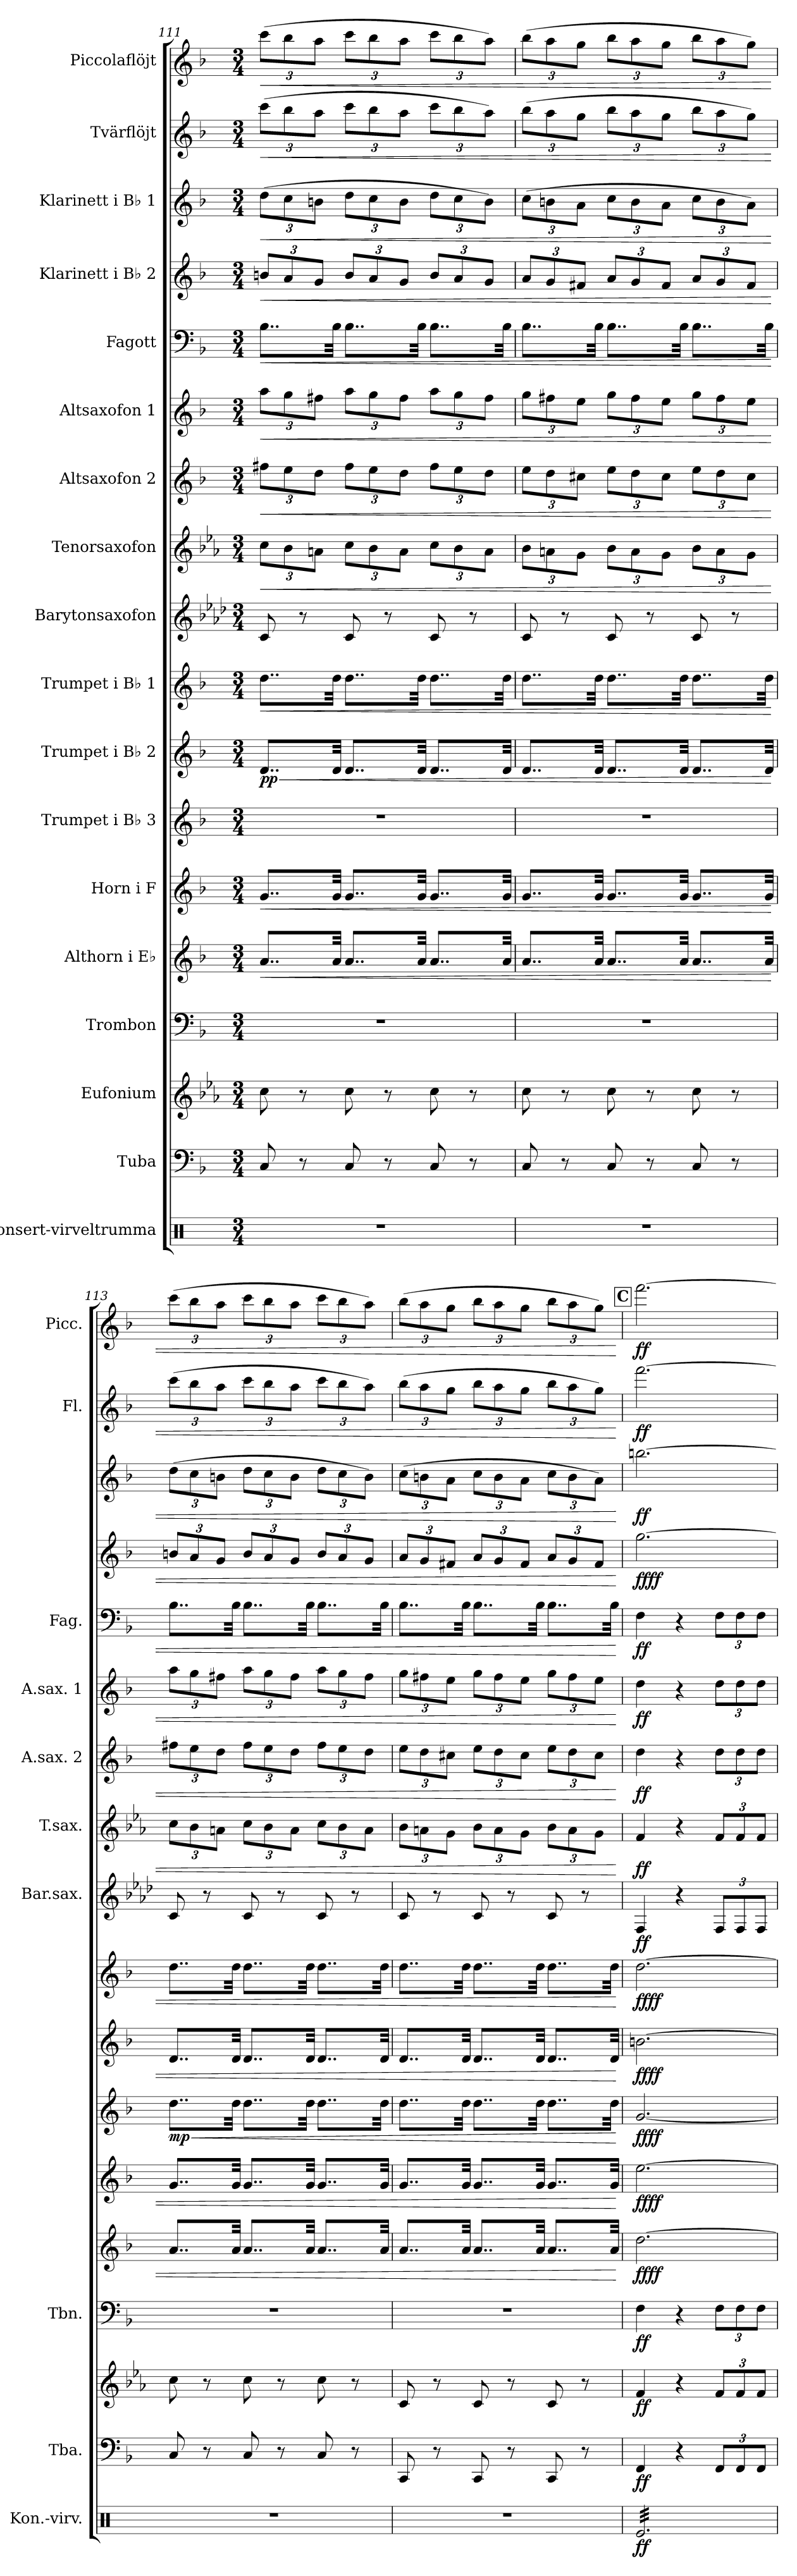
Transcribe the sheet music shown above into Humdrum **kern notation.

**kern	**dynam	**kern	**dynam	**kern	**dynam	**kern	**dynam	**kern	**dynam	**kern	**dynam	**kern	**dynam	**kern	**dynam	**kern	**dynam	**kern	**dynam	**kern	**dynam	**kern	**dynam	**kern	**dynam	**kern	**dynam	**kern	**dynam	**kern	**dynam	**kern	**dynam	**kern	**dynam
*part18	*part18	*part17	*part17	*part16	*part16	*part15	*part15	*part14	*part14	*part13	*part13	*part12	*part12	*part11	*part11	*part10	*part10	*part9	*part9	*part8	*part8	*part7	*part7	*part6	*part6	*part5	*part5	*part4	*part4	*part3	*part3	*part2	*part2	*part1	*part1
*staff18	*staff18	*staff17	*staff17	*staff16	*staff16	*staff15	*staff15	*staff14	*staff14	*staff13	*staff13	*staff12	*staff12	*staff11	*staff11	*staff10	*staff10	*staff9	*staff9	*staff8	*staff8	*staff7	*staff7	*staff6	*staff6	*staff5	*staff5	*staff4	*staff4	*staff3	*staff3	*staff2	*staff2	*staff1	*staff1
*I"Konsert-virveltrumma	*	*I"Tuba	*	*I"Eufonium	*	*I"Trombon	*	*I"Althorn i E♭	*	*I"Horn i F	*	*I"Trumpet i B♭ 3	*	*I"Trumpet i B♭ 2	*	*I"Trumpet i B♭ 1	*	*I"Barytonsaxofon	*	*I"Tenorsaxofon	*	*I"Altsaxofon 2	*	*I"Altsaxofon 1	*	*I"Fagott	*	*I"Klarinett i B♭ 2	*	*I"Klarinett i B♭ 1	*	*I"Tvärflöjt	*	*I"Piccolaflöjt	*
*I'Kon.-virv.	*	*I'Tba.	*	*	*	*I'Tbn.	*	*	*	*	*	*	*	*	*	*	*	*I'Bar.sax.	*	*I'T.sax.	*	*I'A.sax. 2	*	*I'A.sax. 1	*	*I'Fag.	*	*	*	*	*	*I'Fl.	*	*I'Picc.	*
*clefX	*	*clefF4	*	*clefG2	*	*clefF4	*	*clefG2	*	*clefG2	*	*clefG2	*	*clefG2	*	*clefG2	*	*clefG2	*	*clefG2	*	*clefG2	*	*clefG2	*	*clefF4	*	*clefG2	*	*clefG2	*	*clefG2	*	*clefG2	*
*	*	*	*	*ITrd8c14	*	*	*	*ITrd5c9	*	*ITrd4c7	*	*ITrd1c2	*	*ITrd1c2	*	*ITrd1c2	*	*ITrd12c21	*	*ITrd8c14	*	*ITrd5c9	*	*ITrd5c9	*	*	*	*ITrd1c2	*	*ITrd1c2	*	*	*	*ITrd-7c-12	*
*k[]	*	*k[b-]	*	*k[b-e-a-]	*	*k[b-]	*	*k[b-e-a-d-]	*	*k[b-e-]	*	*k[b-e-a-]	*	*k[b-e-a-]	*	*k[b-e-a-]	*	*k[b-e-a-d-]	*	*k[b-e-a-]	*	*k[b-e-a-d-]	*	*k[b-e-a-d-]	*	*k[b-]	*	*k[b-e-a-]	*	*k[b-e-a-]	*	*k[b-]	*	*k[b-]	*
*M3/4	*	*M3/4	*	*M3/4	*	*M3/4	*	*M3/4	*	*M3/4	*	*M3/4	*	*M3/4	*	*M3/4	*	*M3/4	*	*M3/4	*	*M3/4	*	*M3/4	*	*M3/4	*	*M3/4	*	*M3/4	*	*M3/4	*	*M3/4	*
=111	=111	=111	=111	=111	=111	=111	=111	=111	=111	=111	=111	=111	=111	=111	=111	=111	=111	=111	=111	=111	=111	=111	=111	=111	=111	=111	=111	=111	=111	=111	=111	=111	=111	=111	=111
!	!	!	!	!	!	!	!	!	!LO:HP:b	!	!LO:HP:b	!	!	!	!LO:HP:b	!	!LO:HP:b	!	!	!	!	!	!	!	!	!	!	!	!	!	!	!	!	!	!
*	*	*	*	*	*	*	*	*	*	*	*	*	*	*	*	*	*	*	*	*Xbrackettup	*	*	*	*	*	*	*	*	*	*	*	*	*	*	*
!	!	!	!	!	!	!	!	!	!	!	!	!	!	!	!	!	!	!	!	!	!LO:HP:b	!	!	!	!	!	!	!	!	!	!	!	!	!	!
*	*	*	*	*	*	*	*	*	*	*	*	*	*	*	*	*	*	*	*	*	*	*Xbrackettup	*	*	*	*	*	*	*	*	*	*	*	*	*
!	!	!	!	!	!	!	!	!	!	!	!	!	!	!	!	!	!	!	!	!	!	!	!LO:HP:b	!	!	!	!	!	!	!	!	!	!	!	!
*	*	*	*	*	*	*	*	*	*	*	*	*	*	*	*	*	*	*	*	*	*	*	*	*Xbrackettup	*	*	*	*	*	*	*	*	*	*	*
!	!	!	!	!	!	!	!	!	!	!	!	!	!	!	!	!	!	!	!	!	!	!	!	!	!LO:HP:b	!	!LO:HP:b	!	!	!	!	!	!	!	!
*	*	*	*	*	*	*	*	*	*	*	*	*	*	*	*	*	*	*	*	*	*	*	*	*	*	*	*	*Xbrackettup	*	*	*	*	*	*	*
!	!	!	!	!	!	!	!	!	!	!	!	!	!	!	!	!	!	!	!	!	!	!	!	!	!	!	!	!	!LO:HP:b	!	!	!	!	!	!
*	*	*	*	*	*	*	*	*	*	*	*	*	*	*	*	*	*	*	*	*	*	*	*	*	*	*	*	*	*	*Xbrackettup	*	*	*	*	*
!	!	!	!	!	!	!	!	!	!	!	!	!	!	!	!	!	!	!	!	!	!	!	!	!	!	!	!	!	!	!	!LO:HP:b	!	!	!	!
*	*	*	*	*	*	*	*	*	*	*	*	*	*	*	*	*	*	*	*	*	*	*	*	*	*	*	*	*	*	*	*	*Xbrackettup	*	*	*
!	!	!	!	!	!	!	!	!	!	!	!	!	!	!	!	!	!	!	!	!	!	!	!	!	!	!	!	!	!	!	!	!	!LO:HP:b	!	!
*	*	*	*	*	*	*	*	*	*	*	*	*	*	*	*	*	*	*	*	*	*	*	*	*	*	*	*	*	*	*	*	*	*	*Xbrackettup	*
!	!	!	!	!	!	!	!	!	!	!	!	!	!	!	!LO:DY:n=1:b	!	!	!	!	!	!	!	!	!	!	!	!	!	!	!	!	!	!	!	!LO:HP:b
2.r	.	8C/	.	8c\	.	2.r	.	8..c/L	<	8..c/L	<	2.r	.	8..c/L	< pp	8..cc\L	<	8C/	.	12c\L	<	12an\L	<	12cc\L	<	8..B-\L	<	12an/L	<	(>12cc\L	<	(>12ccc\L	<	(>12cccc\L	<
.	.	.	.	.	.	.	.	.	.	.	.	.	.	.	.	.	.	.	.	12B-\	.	12g\	.	12b-\	.	.	.	12g/	.	12b-\	.	12bb-\	.	12bbb-\	.
.	.	8r	.	8r	.	.	.	.	.	.	.	.	.	.	.	.	.	8r	.	.	.	.	.	.	.	.	.	.	.	.	.	.	.	.	.
.	.	.	.	.	.	.	.	.	.	.	.	.	.	.	.	.	.	.	.	12An\J	.	12f\J	.	12an\J	.	.	.	12f/J	.	12an\J	.	12aa\J	.	12aaa\J	.
.	.	.	.	.	.	.	.	32c/Jkk	.	32c/Jkk	.	.	.	32c/Jkk	.	32cc\Jkk	.	.	.	.	.	.	.	.	.	32B-\Jkk	.	.	.	.	.	.	.	.	.
.	.	8C/	.	8c\	.	.	.	8..c/L	.	8..c/L	.	.	.	8..c/L	.	8..cc\L	.	8C/	.	12c\L	.	12a\L	.	12cc\L	.	8..B-\L	.	12a/L	.	12cc\L	.	12ccc\L	.	12cccc\L	.
.	.	.	.	.	.	.	.	.	.	.	.	.	.	.	.	.	.	.	.	12B-\	.	12g\	.	12b-\	.	.	.	12g/	.	12b-\	.	12bb-\	.	12bbb-\	.
.	.	8r	.	8r	.	.	.	.	.	.	.	.	.	.	.	.	.	8r	.	.	.	.	.	.	.	.	.	.	.	.	.	.	.	.	.
.	.	.	.	.	.	.	.	.	.	.	.	.	.	.	.	.	.	.	.	12A\J	.	12f\J	.	12a\J	.	.	.	12f/J	.	12a\J	.	12aa\J	.	12aaa\J	.
.	.	.	.	.	.	.	.	32c/Jkk	.	32c/Jkk	.	.	.	32c/Jkk	.	32cc\Jkk	.	.	.	.	.	.	.	.	.	32B-\Jkk	.	.	.	.	.	.	.	.	.
.	.	8C/	.	8c\	.	.	.	8..c/L	.	8..c/L	.	.	.	8..c/L	.	8..cc\L	.	8C/	.	12c\L	.	12a\L	.	12cc\L	.	8..B-\L	.	12a/L	.	12cc\L	.	12ccc\L	.	12cccc\L	.
.	.	.	.	.	.	.	.	.	.	.	.	.	.	.	.	.	.	.	.	12B-\	.	12g\	.	12b-\	.	.	.	12g/	.	12b-\	.	12bb-\	.	12bbb-\	.
.	.	8r	.	8r	.	.	.	.	.	.	.	.	.	.	.	.	.	8r	.	.	.	.	.	.	.	.	.	.	.	.	.	.	.	.	.
.	.	.	.	.	.	.	.	.	.	.	.	.	.	.	.	.	.	.	.	12A\J	.	12f\J	.	12a\J	.	.	.	12f/J	.	12a\J)	.	12aa\J)	.	12aaa\J)	.
.	.	.	.	.	.	.	.	32c/Jkk	.	32c/Jkk	.	.	.	32c/Jkk	.	32cc\Jkk	.	.	.	.	.	.	.	.	.	32B-\Jkk	.	.	.	.	.	.	.	.	.
!!LO:PB:g=z
=112	=112	=112	=112	=112	=112	=112	=112	=112	=112	=112	=112	=112	=112	=112	=112	=112	=112	=112	=112	=112	=112	=112	=112	=112	=112	=112	=112	=112	=112	=112	=112	=112	=112	=112	=112
2.r	.	8C/	.	8c\	.	2.r	.	8..c/L	.	8..c/L	.	2.r	.	8..c/L	.	8..cc\L	.	8C/	.	12B-\L	.	12g\L	.	12b-\L	.	8..B-\L	.	12g/L	.	(>12b-\L	.	(>12bb-\L	.	(>12bbb-\L	.
.	.	.	.	.	.	.	.	.	.	.	.	.	.	.	.	.	.	.	.	12An\	.	12f\	.	12an\	.	.	.	12f/	.	12an\	.	12aa\	.	12aaa\	.
.	.	8r	.	8r	.	.	.	.	.	.	.	.	.	.	.	.	.	8r	.	.	.	.	.	.	.	.	.	.	.	.	.	.	.	.	.
.	.	.	.	.	.	.	.	.	.	.	.	.	.	.	.	.	.	.	.	12G\J	.	12en\J	.	12g\J	.	.	.	12en/J	.	12g\J	.	12gg\J	.	12ggg\J	.
.	.	.	.	.	.	.	.	32c/Jkk	.	32c/Jkk	.	.	.	32c/Jkk	.	32cc\Jkk	.	.	.	.	.	.	.	.	.	32B-\Jkk	.	.	.	.	.	.	.	.	.
.	.	8C/	.	8c\	.	.	.	8..c/L	.	8..c/L	.	.	.	8..c/L	.	8..cc\L	.	8C/	.	12B-\L	.	12g\L	.	12b-\L	.	8..B-\L	.	12g/L	.	12b-\L	.	12bb-\L	.	12bbb-\L	.
.	.	.	.	.	.	.	.	.	.	.	.	.	.	.	.	.	.	.	.	12A\	.	12f\	.	12a\	.	.	.	12f/	.	12a\	.	12aa\	.	12aaa\	.
.	.	8r	.	8r	.	.	.	.	.	.	.	.	.	.	.	.	.	8r	.	.	.	.	.	.	.	.	.	.	.	.	.	.	.	.	.
.	.	.	.	.	.	.	.	.	.	.	.	.	.	.	.	.	.	.	.	12G\J	.	12e\J	.	12g\J	.	.	.	12e/J	.	12g\J	.	12gg\J	.	12ggg\J	.
.	.	.	.	.	.	.	.	32c/Jkk	.	32c/Jkk	.	.	.	32c/Jkk	.	32cc\Jkk	.	.	.	.	.	.	.	.	.	32B-\Jkk	.	.	.	.	.	.	.	.	.
.	.	8C/	.	8c\	.	.	.	8..c/L	.	8..c/L	.	.	.	8..c/L	.	8..cc\L	.	8C/	.	12B-\L	.	12g\L	.	12b-\L	.	8..B-\L	.	12g/L	.	12b-\L	.	12bb-\L	.	12bbb-\L	.
.	.	.	.	.	.	.	.	.	.	.	.	.	.	.	.	.	.	.	.	12A\	.	12f\	.	12a\	.	.	.	12f/	.	12a\	.	12aa\	.	12aaa\	.
.	.	8r	.	8r	.	.	.	.	.	.	.	.	.	.	.	.	.	8r	.	.	.	.	.	.	.	.	.	.	.	.	.	.	.	.	.
.	.	.	.	.	.	.	.	.	.	.	.	.	.	.	.	.	.	.	.	12G\J	.	12e\J	.	12g\J	.	.	.	12e/J	.	12g\J)	.	12gg\J)	.	12ggg\J)	.
.	.	.	.	.	.	.	.	32c/Jkk	.	32c/Jkk	.	.	.	32c/Jkk	.	32cc\Jkk	.	.	.	.	.	.	.	.	.	32B-\Jkk	.	.	.	.	.	.	.	.	.
=113	=113	=113	=113	=113	=113	=113	=113	=113	=113	=113	=113	=113	=113	=113	=113	=113	=113	=113	=113	=113	=113	=113	=113	=113	=113	=113	=113	=113	=113	=113	=113	=113	=113	=113	=113
!	!	!	!	!	!	!	!	!	!	!	!	!	!LO:HP:b	!	!	!	!	!	!	!	!	!	!	!	!	!	!	!	!	!	!	!	!	!	!
!	!	!	!	!	!	!	!	!	!	!	!	!	!LO:DY:n=1:b	!	!	!	!	!	!	!	!	!	!	!	!	!	!	!	!	!	!	!	!	!	!
2.r	.	8C/	.	8c\	.	2.r	.	8..c/L	.	8..c/L	.	8..cc\L	< mp	8..c/L	.	8..cc\L	.	8C/	.	12c\L	.	12an\L	.	12cc\L	.	8..B-\L	.	12an/L	.	(>12cc\L	.	(>12ccc\L	.	(>12cccc\L	.
.	.	.	.	.	.	.	.	.	.	.	.	.	.	.	.	.	.	.	.	12B-\	.	12g\	.	12b-\	.	.	.	12g/	.	12b-\	.	12bb-\	.	12bbb-\	.
.	.	8r	.	8r	.	.	.	.	.	.	.	.	.	.	.	.	.	8r	.	.	.	.	.	.	.	.	.	.	.	.	.	.	.	.	.
.	.	.	.	.	.	.	.	.	.	.	.	.	.	.	.	.	.	.	.	12An\J	.	12f\J	.	12an\J	.	.	.	12f/J	.	12an\J	.	12aa\J	.	12aaa\J	.
.	.	.	.	.	.	.	.	32c/Jkk	.	32c/Jkk	.	32cc\Jkk	.	32c/Jkk	.	32cc\Jkk	.	.	.	.	.	.	.	.	.	32B-\Jkk	.	.	.	.	.	.	.	.	.
.	.	8C/	.	8c\	.	.	.	8..c/L	.	8..c/L	.	8..cc\L	.	8..c/L	.	8..cc\L	.	8C/	.	12c\L	.	12a\L	.	12cc\L	.	8..B-\L	.	12a/L	.	12cc\L	.	12ccc\L	.	12cccc\L	.
.	.	.	.	.	.	.	.	.	.	.	.	.	.	.	.	.	.	.	.	12B-\	.	12g\	.	12b-\	.	.	.	12g/	.	12b-\	.	12bb-\	.	12bbb-\	.
.	.	8r	.	8r	.	.	.	.	.	.	.	.	.	.	.	.	.	8r	.	.	.	.	.	.	.	.	.	.	.	.	.	.	.	.	.
.	.	.	.	.	.	.	.	.	.	.	.	.	.	.	.	.	.	.	.	12A\J	.	12f\J	.	12a\J	.	.	.	12f/J	.	12a\J	.	12aa\J	.	12aaa\J	.
.	.	.	.	.	.	.	.	32c/Jkk	.	32c/Jkk	.	32cc\Jkk	.	32c/Jkk	.	32cc\Jkk	.	.	.	.	.	.	.	.	.	32B-\Jkk	.	.	.	.	.	.	.	.	.
.	.	8C/	.	8c\	.	.	.	8..c/L	.	8..c/L	.	8..cc\L	.	8..c/L	.	8..cc\L	.	8C/	.	12c\L	.	12a\L	.	12cc\L	.	8..B-\L	.	12a/L	.	12cc\L	.	12ccc\L	.	12cccc\L	.
.	.	.	.	.	.	.	.	.	.	.	.	.	.	.	.	.	.	.	.	12B-\	.	12g\	.	12b-\	.	.	.	12g/	.	12b-\	.	12bb-\	.	12bbb-\	.
.	.	8r	.	8r	.	.	.	.	.	.	.	.	.	.	.	.	.	8r	.	.	.	.	.	.	.	.	.	.	.	.	.	.	.	.	.
.	.	.	.	.	.	.	.	.	.	.	.	.	.	.	.	.	.	.	.	12A\J	.	12f\J	.	12a\J	.	.	.	12f/J	.	12a\J)	.	12aa\J)	.	12aaa\J)	.
.	.	.	.	.	.	.	.	32c/Jkk	.	32c/Jkk	.	32cc\Jkk	.	32c/Jkk	.	32cc\Jkk	.	.	.	.	.	.	.	.	.	32B-\Jkk	.	.	.	.	.	.	.	.	.
=114	=114	=114	=114	=114	=114	=114	=114	=114	=114	=114	=114	=114	=114	=114	=114	=114	=114	=114	=114	=114	=114	=114	=114	=114	=114	=114	=114	=114	=114	=114	=114	=114	=114	=114	=114
2.r	.	8CC/	.	8C/	.	2.r	.	8..c/L	.	8..c/L	.	8..cc\L	.	8..c/L	.	8..cc\L	.	8C/	.	12B-\L	.	12g\L	.	12b-\L	.	8..B-\L	.	12g/L	.	(>12b-\L	.	(>12bb-\L	.	(>12bbb-\L	.
.	.	.	.	.	.	.	.	.	.	.	.	.	.	.	.	.	.	.	.	12An\	.	12f\	.	12an\	.	.	.	12f/	.	12an\	.	12aa\	.	12aaa\	.
.	.	8r	.	8r	.	.	.	.	.	.	.	.	.	.	.	.	.	8r	.	.	.	.	.	.	.	.	.	.	.	.	.	.	.	.	.
.	.	.	.	.	.	.	.	.	.	.	.	.	.	.	.	.	.	.	.	12G\J	.	12en\J	.	12g\J	.	.	.	12en/J	.	12g\J	.	12gg\J	.	12ggg\J	.
.	.	.	.	.	.	.	.	32c/Jkk	.	32c/Jkk	.	32cc\Jkk	.	32c/Jkk	.	32cc\Jkk	.	.	.	.	.	.	.	.	.	32B-\Jkk	.	.	.	.	.	.	.	.	.
.	.	8CC/	.	8C/	.	.	.	8..c/L	.	8..c/L	.	8..cc\L	.	8..c/L	.	8..cc\L	.	8C/	.	12B-\L	.	12g\L	.	12b-\L	.	8..B-\L	.	12g/L	.	12b-\L	.	12bb-\L	.	12bbb-\L	.
.	.	.	.	.	.	.	.	.	.	.	.	.	.	.	.	.	.	.	.	12A\	.	12f\	.	12a\	.	.	.	12f/	.	12a\	.	12aa\	.	12aaa\	.
.	.	8r	.	8r	.	.	.	.	.	.	.	.	.	.	.	.	.	8r	.	.	.	.	.	.	.	.	.	.	.	.	.	.	.	.	.
.	.	.	.	.	.	.	.	.	.	.	.	.	.	.	.	.	.	.	.	12G\J	.	12e\J	.	12g\J	.	.	.	12e/J	.	12g\J	.	12gg\J	.	12ggg\J	.
.	.	.	.	.	.	.	.	32c/Jkk	.	32c/Jkk	.	32cc\Jkk	.	32c/Jkk	.	32cc\Jkk	.	.	.	.	.	.	.	.	.	32B-\Jkk	.	.	.	.	.	.	.	.	.
.	.	8CC/	.	8C/	.	.	.	8..c/L	.	8..c/L	.	8..cc\L	.	8..c/L	.	8..cc\L	.	8C/	.	12B-\L	.	12g\L	.	12b-\L	.	8..B-\L	.	12g/L	.	12b-\L	.	12bb-\L	.	12bbb-\L	.
.	.	.	.	.	.	.	.	.	.	.	.	.	.	.	.	.	.	.	.	12A\	.	12f\	.	12a\	.	.	.	12f/	.	12a\	.	12aa\	.	12aaa\	.
.	.	8r	.	8r	.	.	.	.	.	.	.	.	.	.	.	.	.	8r	.	.	.	.	.	.	.	.	.	.	.	.	.	.	.	.	.
.	.	.	.	.	.	.	.	.	.	.	.	.	.	.	.	.	.	.	.	12G\J	.	12e\J	.	12g\J	.	.	.	12e/J	.	12g\J)	.	12gg\J)	.	12ggg\J)	.
.	.	.	.	.	.	.	.	32c/Jkk	.	32c/Jkk	.	32cc\Jkk	.	32c/Jkk	.	32cc\Jkk	.	.	.	.	.	.	.	.	.	32B-\Jkk	.	.	.	.	.	.	.	.	.
.	.	.	.	.	.	.	.	.	[	.	[	.	[	.	[	.	[	.	.	.	[	.	[	.	[	.	[	.	[	.	[	.	[	.	[
!!LO:REH:place=s1:a:B:fs=14:t=C
=115	=115	=115	=115	=115	=115	=115	=115	=115	=115	=115	=115	=115	=115	=115	=115	=115	=115	=115	=115	=115	=115	=115	=115	=115	=115	=115	=115	=115	=115	=115	=115	=115	=115	=115	=115
!	!LO:DY:b	!	!LO:DY:b	!	!LO:DY:b	!	!LO:DY:b	!	!LO:DY:b	!	!	!	!	!	!	!	!	!	!	!	!	!	!	!	!	!	!	!	!	!	!	!	!	!	!
!	!	!	!	!	!	!	!	!	!LO:DY:n=1:b	!	!LO:DY:b	!	!	!	!	!	!	!	!	!	!	!	!	!	!	!	!	!	!	!	!	!	!	!	!
!	!	!	!	!	!	!	!	!	!	!	!LO:DY:n=1:b	!	!LO:DY:b	!	!	!	!	!	!	!	!	!	!	!	!	!	!	!	!	!	!	!	!	!	!
!	!	!	!	!	!	!	!	!	!	!	!	!	!LO:DY:n=1:b	!	!LO:DY:b	!	!	!	!	!	!	!	!	!	!	!	!	!	!	!	!	!	!	!	!
!	!	!	!	!	!	!	!	!	!	!	!	!	!	!	!LO:DY:n=1:b	!	!LO:DY:b	!	!	!	!	!	!	!	!	!	!	!	!	!	!	!	!	!	!
!	!	!	!	!	!	!	!	!	!	!	!	!	!	!	!	!	!LO:DY:n=1:b	!	!LO:DY:b	!	!LO:DY:b	!	!LO:DY:b	!	!LO:DY:b	!	!LO:DY:b	!	!LO:DY:b	!	!	!	!	!	!
!	!	!	!	!	!	!	!	!	!	!	!	!	!	!	!	!	!	!	!	!	!	!	!	!	!	!	!	!	!LO:DY:n=1:b	!	!LO:DY:b	!	!LO:DY:b	!	!LO:DY:b
*tremolo	*	*	*	*	*	*	*	*	*	*	*	*	*	*	*	*	*	*	*	*	*	*	*	*	*	*	*	*	*	*	*	*	*	*	*
32Re/LLL	ff	4FF/	ff	4F/	ff	4F\	ff	[2.f\	ff ff	[2.a\	ff ff	[2.f/	ff ff	[2.an\	ff ff	[2.cc\	ff ff	4FF/	ff	4F/	ff	4f\	ff	4f\	ff	4F\	ff	[2.ff\	ff ff	[2.aan\	ff	[2.fff\	ff	[2.ffff\	ff
32Re/	.	.	.	.	.	.	.	.	.	.	.	.	.	.	.	.	.	.	.	.	.	.	.	.	.	.	.	.	.	.	.	.	.	.	.
32Re/	.	.	.	.	.	.	.	.	.	.	.	.	.	.	.	.	.	.	.	.	.	.	.	.	.	.	.	.	.	.	.	.	.	.	.
32Re/	.	.	.	.	.	.	.	.	.	.	.	.	.	.	.	.	.	.	.	.	.	.	.	.	.	.	.	.	.	.	.	.	.	.	.
32Re/	.	.	.	.	.	.	.	.	.	.	.	.	.	.	.	.	.	.	.	.	.	.	.	.	.	.	.	.	.	.	.	.	.	.	.
32Re/	.	.	.	.	.	.	.	.	.	.	.	.	.	.	.	.	.	.	.	.	.	.	.	.	.	.	.	.	.	.	.	.	.	.	.
32Re/	.	.	.	.	.	.	.	.	.	.	.	.	.	.	.	.	.	.	.	.	.	.	.	.	.	.	.	.	.	.	.	.	.	.	.
32Re/	.	.	.	.	.	.	.	.	.	.	.	.	.	.	.	.	.	.	.	.	.	.	.	.	.	.	.	.	.	.	.	.	.	.	.
32Re/	.	4r	.	4r	.	4r	.	.	.	.	.	.	.	.	.	.	.	4r	.	4r	.	4r	.	4r	.	4r	.	.	.	.	.	.	.	.	.
32Re/	.	.	.	.	.	.	.	.	.	.	.	.	.	.	.	.	.	.	.	.	.	.	.	.	.	.	.	.	.	.	.	.	.	.	.
32Re/	.	.	.	.	.	.	.	.	.	.	.	.	.	.	.	.	.	.	.	.	.	.	.	.	.	.	.	.	.	.	.	.	.	.	.
32Re/	.	.	.	.	.	.	.	.	.	.	.	.	.	.	.	.	.	.	.	.	.	.	.	.	.	.	.	.	.	.	.	.	.	.	.
32Re/	.	.	.	.	.	.	.	.	.	.	.	.	.	.	.	.	.	.	.	.	.	.	.	.	.	.	.	.	.	.	.	.	.	.	.
32Re/	.	.	.	.	.	.	.	.	.	.	.	.	.	.	.	.	.	.	.	.	.	.	.	.	.	.	.	.	.	.	.	.	.	.	.
32Re/	.	.	.	.	.	.	.	.	.	.	.	.	.	.	.	.	.	.	.	.	.	.	.	.	.	.	.	.	.	.	.	.	.	.	.
32Re/	.	.	.	.	.	.	.	.	.	.	.	.	.	.	.	.	.	.	.	.	.	.	.	.	.	.	.	.	.	.	.	.	.	.	.
*	*	*Xbrackettup	*	*Xbrackettup	*	*Xbrackettup	*	*	*	*	*	*	*	*	*	*	*	*Xbrackettup	*	*	*	*	*	*	*	*Xbrackettup	*	*	*	*	*	*	*	*	*
32Re/	.	12FF/L	.	12F/L	.	12F\L	.	.	.	.	.	.	.	.	.	.	.	12FF/L	.	12F/L	.	12f\L	.	12f\L	.	12F\L	.	.	.	.	.	.	.	.	.
32Re/	.	.	.	.	.	.	.	.	.	.	.	.	.	.	.	.	.	.	.	.	.	.	.	.	.	.	.	.	.	.	.	.	.	.	.
32Re/	.	.	.	.	.	.	.	.	.	.	.	.	.	.	.	.	.	.	.	.	.	.	.	.	.	.	.	.	.	.	.	.	.	.	.
.	.	12FF/	.	12F/	.	12F\	.	.	.	.	.	.	.	.	.	.	.	12FF/	.	12F/	.	12f\	.	12f\	.	12F\	.	.	.	.	.	.	.	.	.
32Re/	.	.	.	.	.	.	.	.	.	.	.	.	.	.	.	.	.	.	.	.	.	.	.	.	.	.	.	.	.	.	.	.	.	.	.
32Re/	.	.	.	.	.	.	.	.	.	.	.	.	.	.	.	.	.	.	.	.	.	.	.	.	.	.	.	.	.	.	.	.	.	.	.
32Re/	.	.	.	.	.	.	.	.	.	.	.	.	.	.	.	.	.	.	.	.	.	.	.	.	.	.	.	.	.	.	.	.	.	.	.
.	.	12FF/J	.	12F/J	.	12F\J	.	.	.	.	.	.	.	.	.	.	.	12FF/J	.	12F/J	.	12f\J	.	12f\J	.	12F\J	.	.	.	.	.	.	.	.	.
32Re/	.	.	.	.	.	.	.	.	.	.	.	.	.	.	.	.	.	.	.	.	.	.	.	.	.	.	.	.	.	.	.	.	.	.	.
32Re/JJJ	.	.	.	.	.	.	.	.	.	.	.	.	.	.	.	.	.	.	.	.	.	.	.	.	.	.	.	.	.	.	.	.	.	.	.
*Xtremolo	*	*	*	*	*	*	*	*	*	*	*	*	*	*	*	*	*	*	*	*	*	*	*	*	*	*	*	*	*	*	*	*	*	*	*
=	=	=	=	=	=	=	=	=	=	=	=	=	=	=	=	=	=	=	=	=	=	=	=	=	=	=	=	=	=	=	=	=	=	=	=
*-	*-	*-	*-	*-	*-	*-	*-	*-	*-	*-	*-	*-	*-	*-	*-	*-	*-	*-	*-	*-	*-	*-	*-	*-	*-	*-	*-	*-	*-	*-	*-	*-	*-	*-	*-
